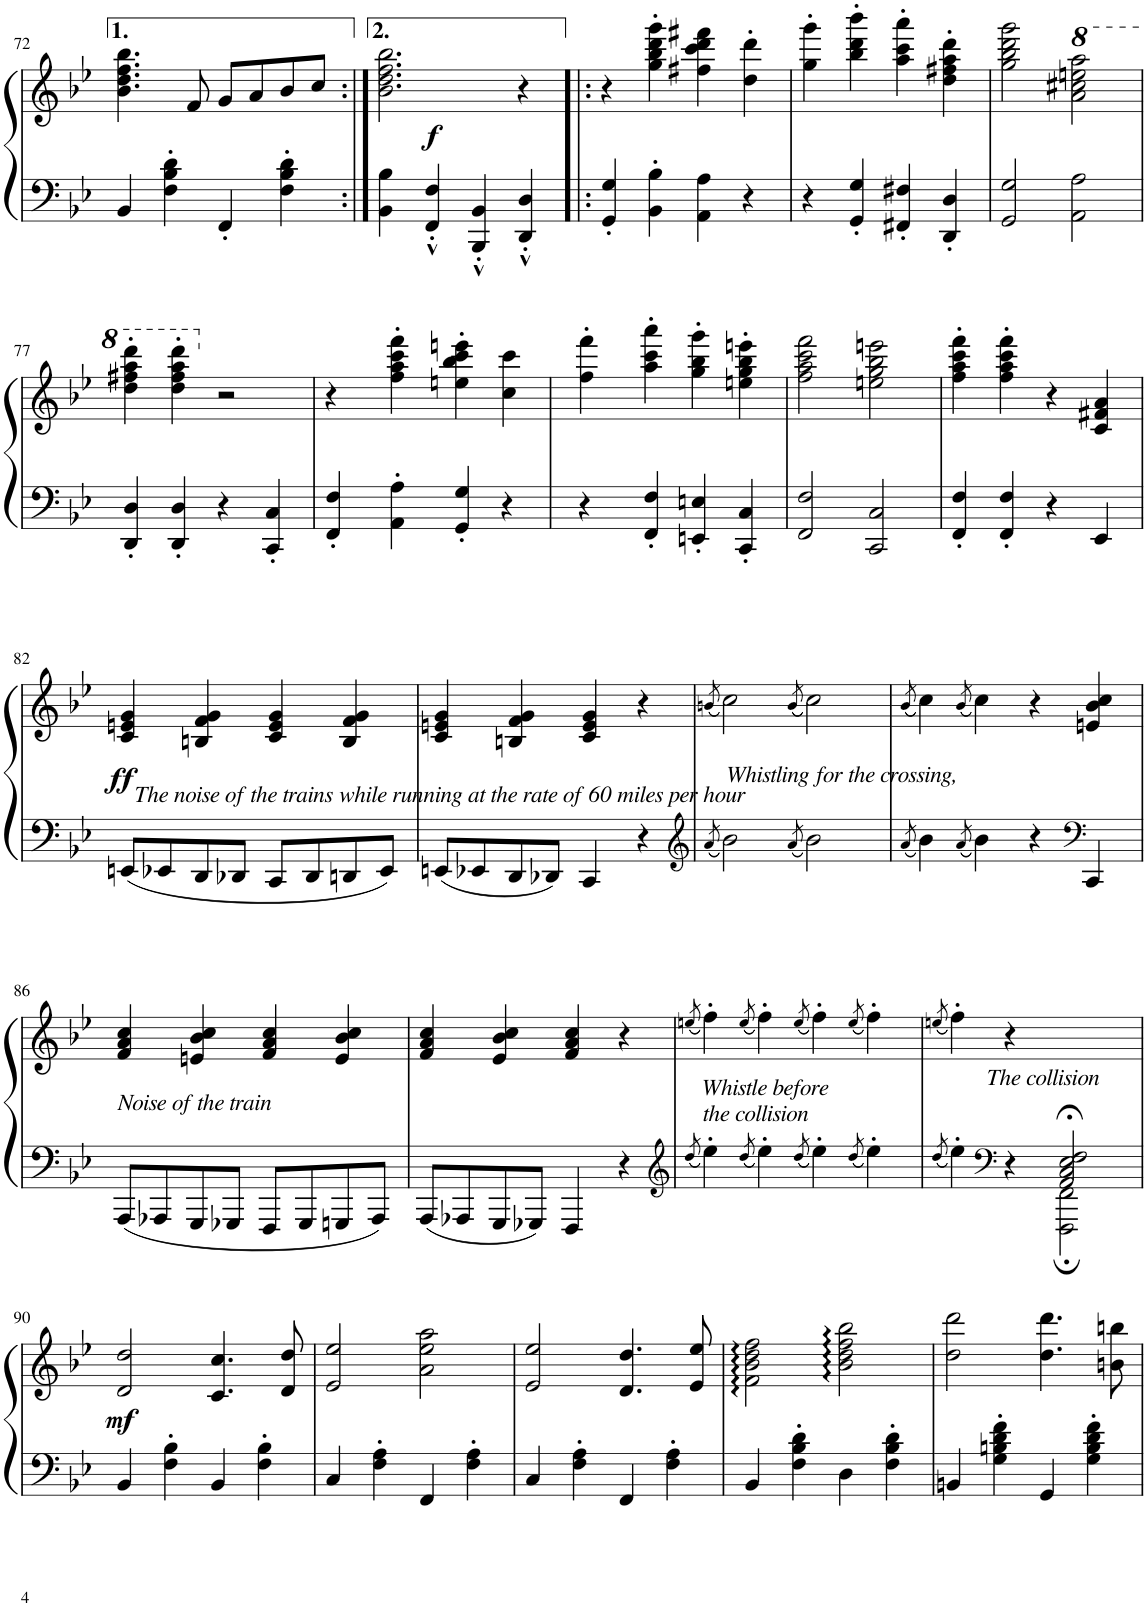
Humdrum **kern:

**kern	**kern	**dynam
*part1	*part1	*part1
*staff2	*staff1	*staff1/2
*I"Piano	*	*
*I'Pno.	*	*
!!LO:PB:g=z
*clefF4	*clefG2	*
*k[b-e-]	*k[b-e-]	*
*M4/4	*M4/4	*
*met(c)	*met(c)	*
=72	=72	=72
4BB-/	4.b-\ 4.dd\ 4.ff\ 4.bb-\	.
4F\' 4B-\' 4d\'	.	.
.	8f/	.
4FF'/	8g/L	.
.	8a/	.
4F\' 4B-\' 4d\'	8b-/	.
.	8cc/J	.
=73:|!	=73:|!	=73:|!
4BB-\ 4B-\	2.b-\ 2.dd\ 2.ff\ 2.bb-\	.
!	!	!LO:DY:a=2
4FF/'<^^ 4F/'<^^	.	f
4BBB-/'<^^ 4BB-/'<^^	.	.
4DD/'<^^ 4D/'<^^	4r	.
=74!|:	=74!|:	=74!|:
4GG/' 4G/'	4r	.
4BB-\' 4B-\'	4gg\' 4bb-\' 4ddd\' 4ggg\'	.
4AA\ 4A\	4ff#X\ 4ccc\ 4ddd\ 4fff#X\	.
4r	4dd\' 4ddd\'	.
=75	=75	=75
4r	4gg\' 4ggg\'	.
4GG/' 4G/'	4bb-\' 4ddd\' 4bbb-\'	.
4FF#X/' 4F#X/'	4aa\' 4ccc\' 4aaa\'	.
4DD/' 4D/'	4dd\' 4ff#X\' 4aa\' 4ddd\'	.
=76	=76	=76
2GG/ 2G/	2gg\ 2bb-\ 2ddd\ 2ggg\	.
*	*8va	*
2AA\ 2A\	2aa\ 2ccc#X\ 2eeen\ 2aaa\	.
!!LO:LB:g=z
=77	=77	=77
4DD/' 4D/'	4ddd\' 4fff#X\' 4aaa\' 4dddd\'	.
4DD/' 4D/'	4ddd\' 4fff#\' 4aaa\' 4dddd\'	.
*	*X8va	*
4r	2r	.
4CC/' 4C/'	.	.
=78	=78	=78
4FF/' 4F/'	4r	.
4AA\' 4A\'	4ff\' 4aa\' 4ccc\' 4fff\'	.
4GG/' 4G/'	4een\' 4bb-\' 4ccc\' 4eeen\'	.
4r	4cc\ 4ccc\	.
=79	=79	=79
4r	4ff\' 4fff\'	.
4FF/' 4F/'	4aa\' 4ccc\' 4aaa\'	.
4EEn/' 4En/'	4gg\' 4bb-\' 4ggg\'	.
4CC/' 4C/'	4een\' 4gg\' 4bb-\' 4eeen\'	.
=80	=80	=80
2FF/ 2F/	2ff\ 2aa\ 2ccc\ 2fff\	.
2CC/ 2C/	2een\ 2gg\ 2bb-\ 2eeen\	.
=81	=81	=81
4FF/' 4F/'	4ff\' 4aa\' 4ccc\' 4fff\'	.
4FF/' 4F/'	4ff\' 4aa\' 4ccc\' 4fff\'	.
4r	4r	.
4EE-/	4c/ 4f#X/ 4a/	.
!!LO:LB:g=z
=82	=82	=82
!	!LO:TX:b:i:t=The noise of the trains while running at the rate of 60 miles per hour	!
!	!	!LO:DY:b
8EEn/L	4c/ 4en/ 4g/	ff
8EE-X/	.	.
8DD/	4Bn/ 4f/ 4g/	.
8DD-X/J	.	.
8CC/L	4c/ 4e/ 4g/	.
8DD-/	.	.
8DDn/	4B/ 4f/ 4g/	.
8EE-/J	.	.
=83	=83	=83
8EEn/L	4c/ 4en/ 4g/	.
8EE-X/	.	.
8DD/	4Bn/ 4f/ 4g/	.
8DD-X/J	.	.
4CC/	4c/ 4e/ 4g/	.
4r	4r	.
=84	=84	=84
*clefG2	*	*
8qa/	(8qbn/	.
!	!LO:TX:b:i:t=Whistling for the crossing,	!
2b-\	2cc\)	.
8qa/	(8qb/	.
2b-\	2cc\)	.
=85	=85	=85
8qa/	(8qb-/	.
4b-\	4cc\)	.
8qa/	(8qb-/	.
4b-\	4cc\)	.
4r	4r	.
*clefF4	*	*
4CC/	4en/ 4b-/ 4cc/	.
!!LO:LB:g=z
=86	=86	=86
!	!LO:TX:b:i:t=Noise of the train	!
8AAA/L	4f/ 4a/ 4cc/	.
8AAA-X/	.	.
8GGG/	4en/ 4b-/ 4cc/	.
8GGG-X/J	.	.
8FFF/L	4f/ 4a/ 4cc/	.
8GGG-/	.	.
8GGGn/	4e/ 4b-/ 4cc/	.
8AAA-/J	.	.
=87	=87	=87
8AAA/L	4f/ 4a/ 4cc/	.
8AAA-X/	.	.
8GGG/	4e-/ 4b-/ 4cc/	.
8GGG-X/J	.	.
4FFF/	4f/ 4a/ 4cc/	.
4r	4r	.
=88	=88	=88
*clefG2	*	*
8qdd/	(8qeen/	.
!	!LO:TX:b:i:t=Whistle before	!
!	!LO:TX:b:t=the collision	!
4ee-'\	4ff'\)	.
8qdd/	(8qee/	.
4ee-'\	4ff'\)	.
8qdd/	(8qee/	.
4ee-'\	4ff'\)	.
8qdd/	(8qee/	.
4ee-'\	4ff'\)	.
=89	=89	=89
*^	*	*
.	8qdd/	(8qeen/	.
2ryy	4ee-'\	4ff'\)	.
*clefF4	*	*	*
!	!	!LO:TX:b:i:t=The collision	!
.	4r	4r	.
2AA/;< 2C/;< 2E-/;< 2F/;<	2FFF\; 2FF\;	2ryy	.
!!LO:LB:g=z
=90	=90	=90	=90
!	!	!	!LO:DY:b
*v	*v	*	*
4BB-/	2d/ 2dd/	mf
4F\' 4B-\'	.	.
4BB-/	4.c/ 4.cc/	.
4F\' 4B-\'	.	.
.	8d/ 8dd/	.
=91	=91	=91
4C/	2e-/ 2ee-/	.
4F\' 4A\'	.	.
4FF/	2a\ 2ee-\ 2aa\	.
4F\' 4A\'	.	.
=92	=92	=92
4C/	2e-/ 2ee-/	.
4F\' 4A\'	.	.
4FF/	4.d/ 4.dd/	.
4F\' 4A\'	.	.
.	8e-/ 8ee-/	.
=93	=93	=93
4BB-/	2f\ 2b-\ 2dd\ 2ff\	.
4F\' 4B-\' 4d\'	.	.
4D\	2b-\ 2dd\ 2ff\ 2bb-\	.
4F\' 4B-\' 4d\'	.	.
=94	=94	=94
4BBn/	2dd\ 2ddd\	.
4G\' 4Bn\' 4d\' 4f\'	.	.
4GG/	4.dd\ 4.ddd\	.
4G\' 4B\' 4d\' 4f\'	.	.
.	8bn\ 8bbn\	.
=	=	=
*-	*-	*-
